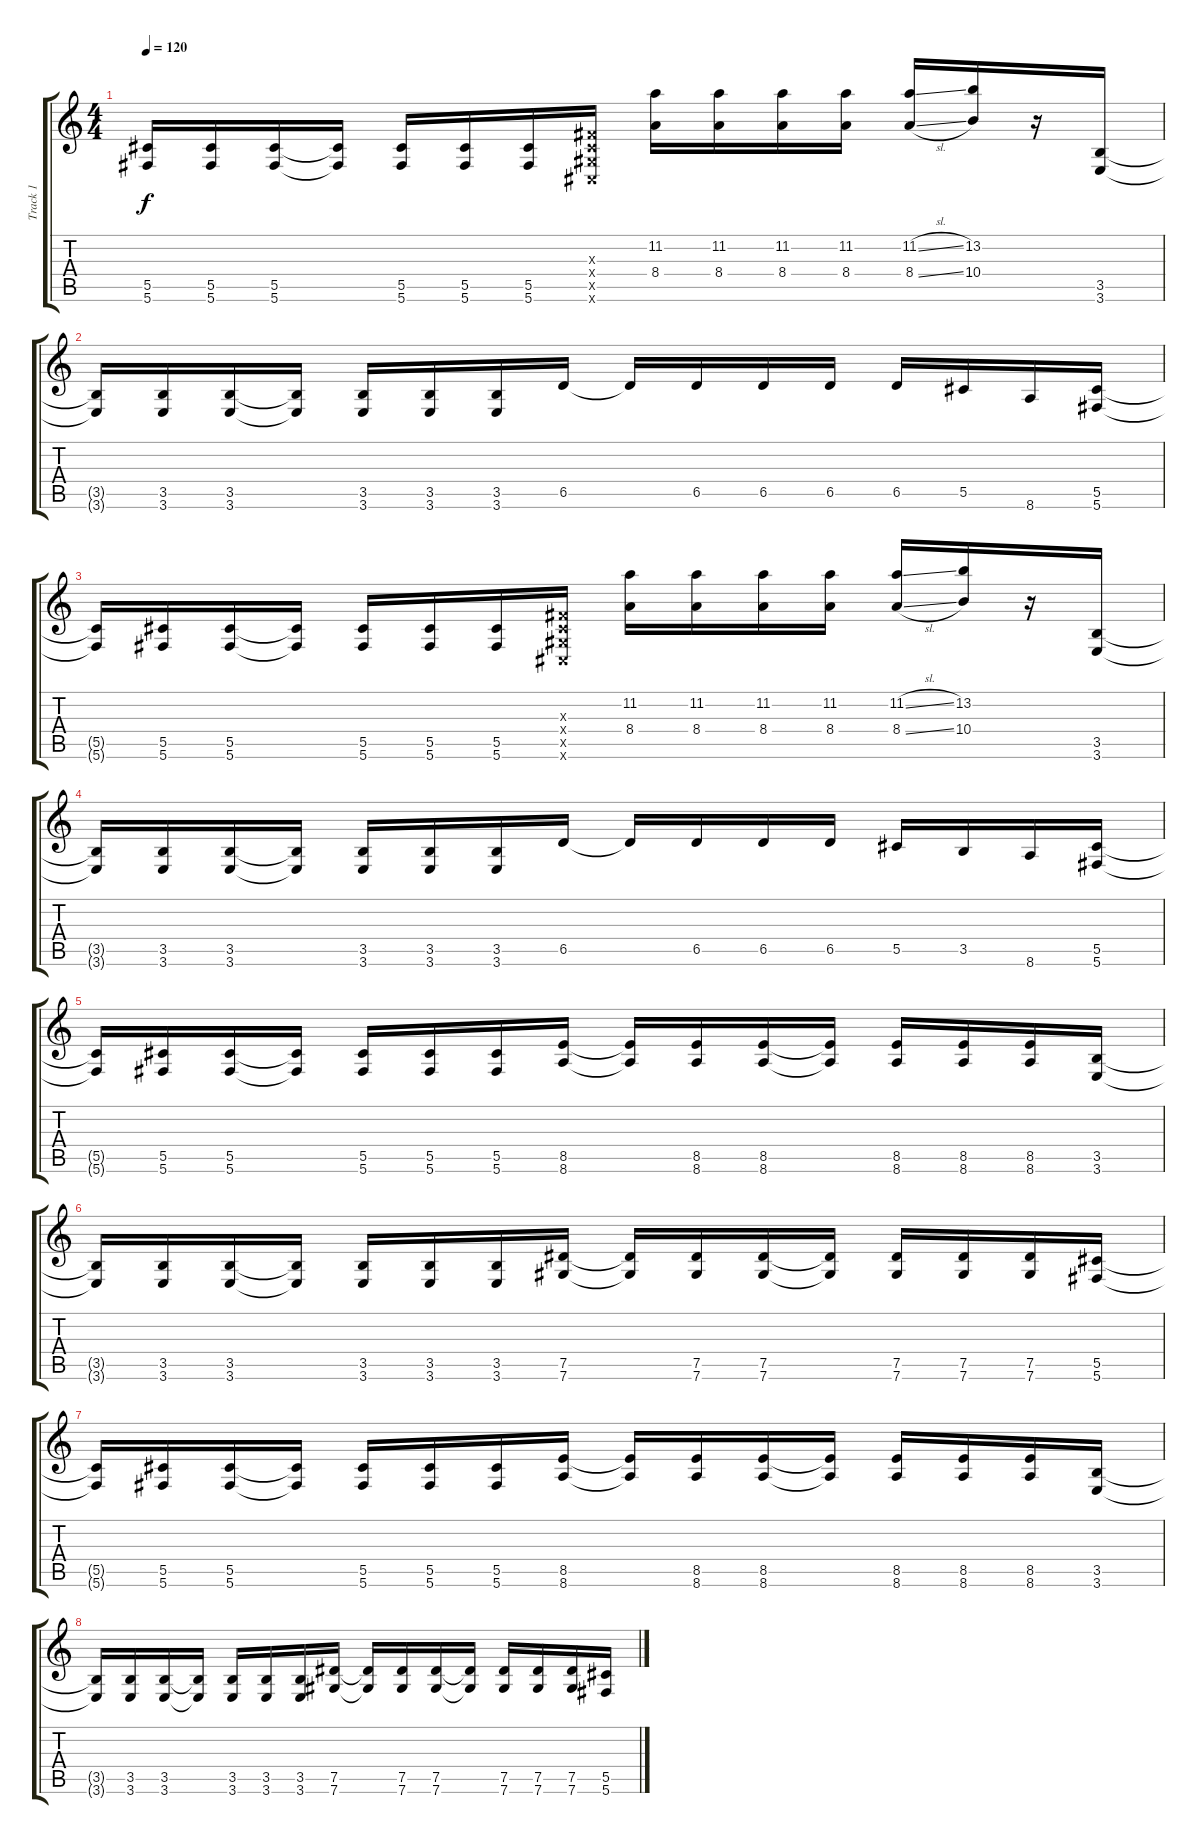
\track ("Track 1" "Track 1") {instrument distortionguitar}
\staff {score tabs}
\tuning (Eb4 Bb3 Gb3 Db3 Ab2 Db2) {hide}
\ts (4 4)
\tempo 120
\clef g2
\ks c
(5.5{t} 5.6{t}).16{dy f} (5.5 5.6).16 (5.5 5.6).16 (5.5{t} 5.6{t}).16 (5.5 5.6).16 (5.5 5.6).16 (5.5 5.6).16 (0.3{x} 0.4{x} 0.5{x} 0.6{x}).16 (11.2 8.4).16 (11.2 8.4).16 (11.2 8.4).16 (11.2 8.4).16 (11.2{sl} 8.4{sl}).16 (13.2 10.4).16 r.16 (3.5 3.6).16 |
(3.5{t} 3.6{t}).16 (3.5 3.6).16 (3.5 3.6).16 (3.5{t} 3.6{t}).16 (3.5 3.6).16 (3.5 3.6).16 (3.5 3.6).16 6.5.16 6.5{t}.16 6.5.16 6.5.16 6.5.16 6.5.16 5.5.16 8.6.16 (5.5 5.6).16 |
(5.5{t} 5.6{t}).16 (5.5 5.6).16 (5.5 5.6).16 (5.5{t} 5.6{t}).16 (5.5 5.6).16 (5.5 5.6).16 (5.5 5.6).16 (0.3{x} 0.4{x} 0.5{x} 0.6{x}).16 (11.2 8.4).16 (11.2 8.4).16 (11.2 8.4).16 (11.2 8.4).16 (11.2{sl} 8.4{sl}).16 (13.2 10.4).16 r.16 (3.5 3.6).16 |
(3.5{t} 3.6{t}).16 (3.5 3.6).16 (3.5 3.6).16 (3.5{t} 3.6{t}).16 (3.5 3.6).16 (3.5 3.6).16 (3.5 3.6).16 6.5.16 6.5{t}.16 6.5.16 6.5.16 6.5.16 5.5.16 3.5.16 8.6.16 (5.5 5.6).16 |
(5.5{t} 5.6{t}).16 (5.5 5.6).16 (5.5 5.6).16 (5.5{t} 5.6{t}).16 (5.5 5.6).16 (5.5 5.6).16 (5.5 5.6).16 (8.5 8.6).16 (8.5{t} 8.6{t}).16 (8.5 8.6).16 (8.5 8.6).16 (8.5{t} 8.6{t}).16 (8.5 8.6).16 (8.5 8.6).16 (8.5 8.6).16 (3.5 3.6).16 |
(3.5{t} 3.6{t}).16 (3.5 3.6).16 (3.5 3.6).16 (3.5{t} 3.6{t}).16 (3.5 3.6).16 (3.5 3.6).16 (3.5 3.6).16 (7.5 7.6).16 (7.5{t} 7.6{t}).16 (7.5 7.6).16 (7.5 7.6).16 (7.5{t} 7.6{t}).16 (7.5 7.6).16 (7.5 7.6).16 (7.5 7.6).16 (5.5 5.6).16 |
(5.5{t} 5.6{t}).16 (5.5 5.6).16 (5.5 5.6).16 (5.5{t} 5.6{t}).16 (5.5 5.6).16 (5.5 5.6).16 (5.5 5.6).16 (8.5 8.6).16 (8.5{t} 8.6{t}).16 (8.5 8.6).16 (8.5 8.6).16 (8.5{t} 8.6{t}).16 (8.5 8.6).16 (8.5 8.6).16 (8.5 8.6).16 (3.5 3.6).16 |
(3.5{t} 3.6{t}).16 (3.5 3.6).16 (3.5 3.6).16 (3.5{t} 3.6{t}).16 (3.5 3.6).16 (3.5 3.6).16 (3.5 3.6).16 (7.5 7.6).16 (7.5{t} 7.6{t}).16 (7.5 7.6).16 (7.5 7.6).16 (7.5{t} 7.6{t}).16 (7.5 7.6).16 (7.5 7.6).16 (7.5 7.6).16 (5.5 5.6).16
